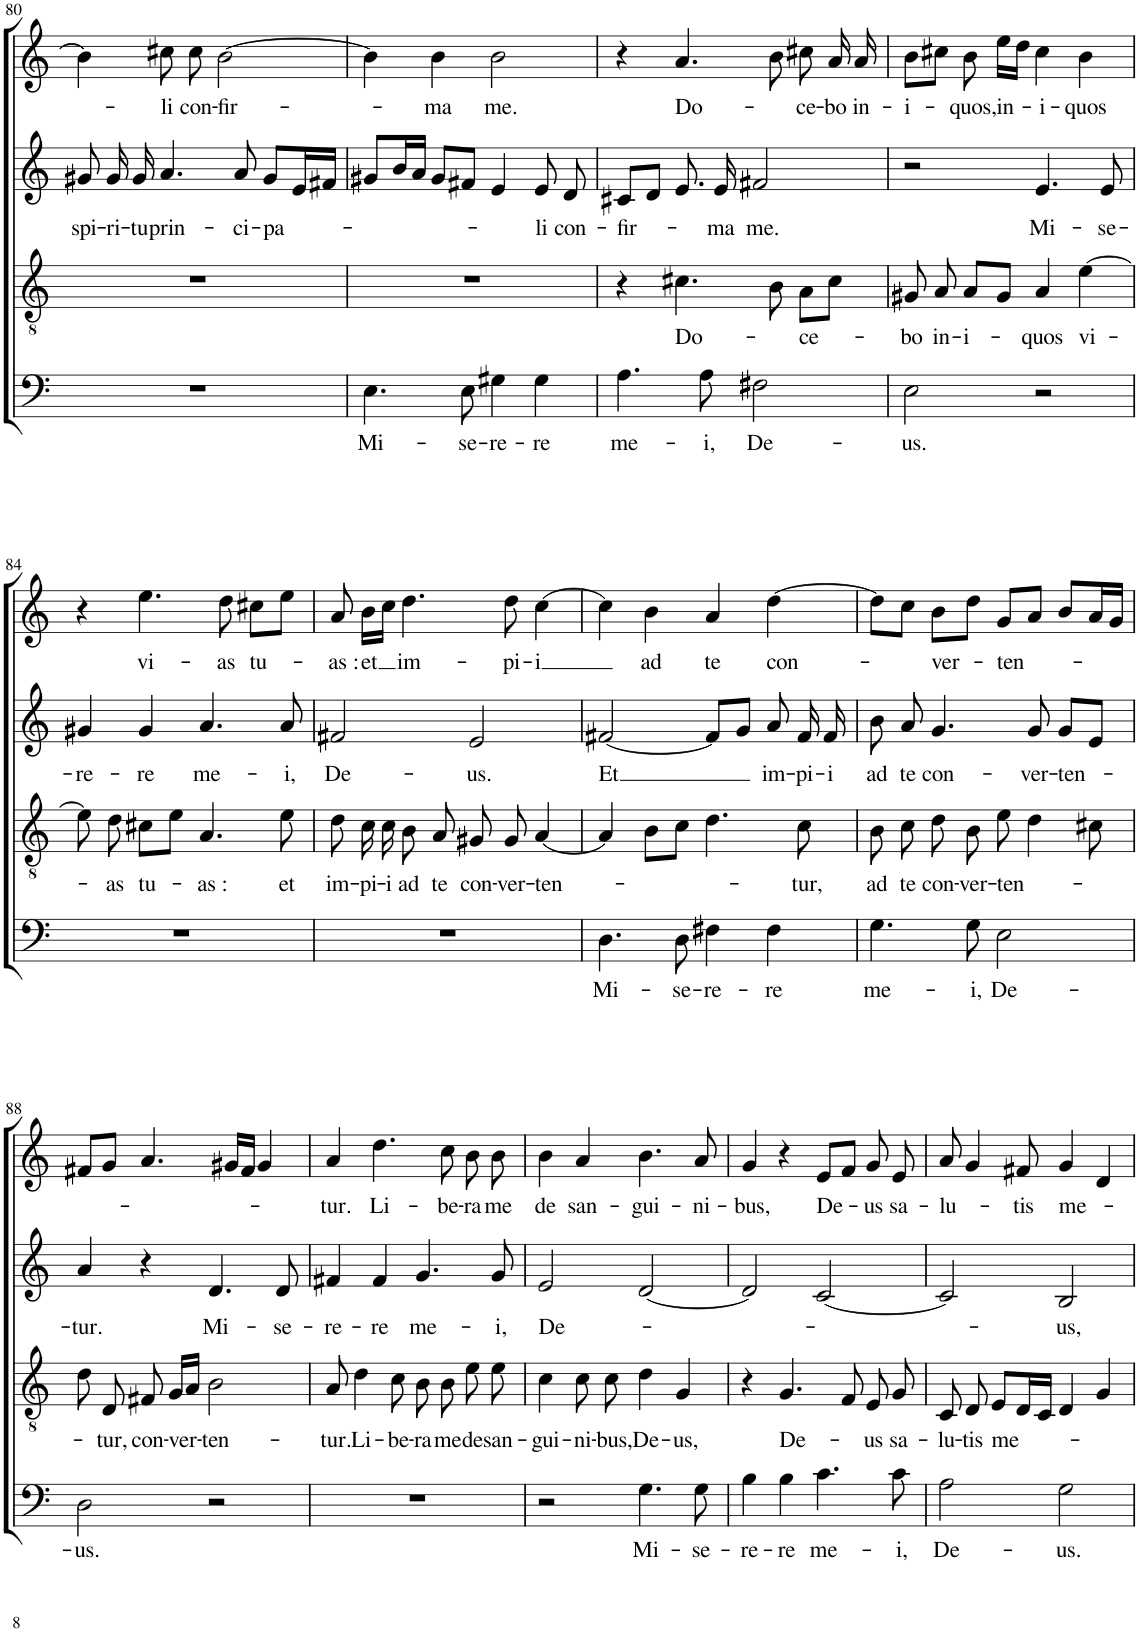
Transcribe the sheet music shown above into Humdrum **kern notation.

**kern	**text	**kern	**text	**kern	**text	**kern	**text
*part4	*part4	*part3	*part3	*part2	*part2	*part1	*part1
*staff4	*staff4	*staff3	*staff3	*staff2	*staff2	*staff1	*staff1
*I"Basso	*	*I"Tenore	*	*I"Alto	*	*I"Soprano	*
!!LO:PB:g=z
*clefF4	*	*clefGv2	*	*clefG2	*	*clefG2	*
*k[]	*	*k[]	*	*k[]	*	*k[]	*
*M4/4	*	*M4/4	*	*M4/4	*	*M4/4	*
*met(c)	*	*met(c)	*	*met(c)	*	*met(c)	*
=80	=80	=80	=80	=80	=80	=80	=80
!	!	!	!	!	!LO:LY:b	!	!
1r	.	1r	.	8g#X/	spi-	4b\]	.
!	!	!	!	!	!LO:LY:b	!	!
.	.	.	.	16g#/	-ri-	.	.
!	!	!	!	!	!LO:LY:b	!	!
.	.	.	.	16g#/	-tu	.	.
!	!	!	!	!	!LO:LY:b	!	!LO:LY:b
.	.	.	.	4.a/	prin-	8cc#X\	-li
!	!	!	!	!	!	!	!LO:LY:b
.	.	.	.	.	.	8cc#\	con-
!	!	!	!	!	!	!	!LO:LY:b
.	.	.	.	.	.	[2b\	-fir-
!	!	!	!	!	!LO:LY:b	!	!
.	.	.	.	8a/	-ci-	.	.
!	!	!	!	!	!LO:LY:b	!	!
.	.	.	.	8g#/L	-pa-	.	.
.	.	.	.	16e/L	.	.	.
.	.	.	.	16f#X/JJ	.	.	.
=81	=81	=81	=81	=81	=81	=81	=81
!	!LO:LY:b	!	!	!	!	!	!
4.E\	Mi-	1r	.	8g#X/L	.	4b\]	.
.	.	.	.	16b/L	.	.	.
.	.	.	.	16a/JJ	.	.	.
!	!	!	!	!	!	!	!LO:LY:b
.	.	.	.	8g#/L	.	4b\	-ma
!	!LO:LY:b	!	!	!	!	!	!
8E\	-se-	.	.	8f#X/J	.	.	.
!	!LO:LY:b	!	!	!	!	!	!LO:LY:b
4G#X\	-re-	.	.	4e/	.	2b\	me.
!	!LO:LY:b	!	!	!	!LO:LY:b	!	!
4G#\	-re	.	.	8e/	li	.	.
!	!	!	!	!	!LO:LY:b	!	!
.	.	.	.	8d/	con-	.	.
=82	=82	=82	=82	=82	=82	=82	=82
!	!LO:LY:b	!	!	!	!LO:LY:b	!	!
4.A\	me-	4r	.	8c#X/L	-fir-	4r	.
.	.	.	.	8d/J	.	.	.
!	!	!	!LO:LY:b	!	!	!	!LO:LY:b
.	.	4.c#X\	Do-	8.e/	.	4.a/	Do-
!	!LO:LY:b	!	!	!	!	!	!
8A\	-i,	.	.	.	.	.	.
!	!	!	!	!	!LO:LY:b	!	!
.	.	.	.	16e/	-ma	.	.
!	!LO:LY:b	!	!	!	!LO:LY:b	!	!
2F#X\	De-	.	.	2f#X/	me.	.	.
.	.	8B\	.	.	.	8b\	.
!	!	!	!LO:LY:b	!	!	!	!LO:LY:b
.	.	8A\L	-ce-	.	.	8cc#X\	-ce-
!	!	!	!	!	!	!	!LO:LY:b
.	.	8c#\J	.	.	.	16a/	-bo
!	!	!	!	!	!	!	!LO:LY:b
.	.	.	.	.	.	16a/	in-
=83	=83	=83	=83	=83	=83	=83	=83
!	!LO:LY:b	!	!LO:LY:b	!	!	!	!LO:LY:b
2E\	-us.	8G#X/	-bo	2r	.	8b\L	-i-
!	!	!	!LO:LY:b	!	!	!	!
.	.	8A/	in-	.	.	8cc#X\J	.
!	!	!	!LO:LY:b	!	!	!	!LO:LY:b
.	.	8A/L	-i-	.	.	8b\	-quos,
!	!	!	!	!	!	!	!LO:LY:b
.	.	8G#/J	.	.	.	16ee\LL	in-
.	.	.	.	.	.	16dd\JJ	.
!	!	!	!LO:LY:b	!	!LO:LY:b	!	!LO:LY:b
2r	.	4A/	-quos	4.e/	Mi-	4cc#\	-i-
!	!	!	!LO:LY:b	!	!	!	!LO:LY:b
.	.	[4e\	vi-	.	.	4b\	-quos
!	!	!	!	!	!LO:LY:b	!	!
.	.	.	.	8e/	-se-	.	.
!!LO:LB:g=z
=84	=84	=84	=84	=84	=84	=84	=84
!	!	!	!	!	!LO:LY:b	!	!
1r	.	8e\]	.	4g#X/	-re-	4r	.
!	!	!	!LO:LY:b	!	!	!	!
.	.	8d\	-as	.	.	.	.
!	!	!	!LO:LY:b	!	!LO:LY:b	!	!LO:LY:b
.	.	8c#X\L	tu-	4g#/	-re	4.ee\	vi-
.	.	8e\J	.	.	.	.	.
!	!	!	!LO:LY:b	!	!LO:LY:b	!	!
.	.	4.A/	-as :	4.a/	me-	.	.
!	!	!	!	!	!	!	!LO:LY:b
.	.	.	.	.	.	8dd\	-as
!	!	!	!	!	!	!	!LO:LY:b
.	.	.	.	.	.	8cc#X\L	tu-
!	!	!	!LO:LY:b	!	!LO:LY:b	!	!
.	.	8e\	et	8a/	-i,	8ee\J	.
=85	=85	=85	=85	=85	=85	=85	=85
!	!	!	!LO:LY:b	!	!LO:LY:b	!	!LO:LY:b
1r	.	8d\	im-	2f#X/	De-	8a/	-as :
!	!	!	!LO:LY:b	!	!	!	!LO:LY:b
.	.	16c\	-pi-	.	.	16b\LL	et
!	!	!	!LO:LY:b	!	!	!	!
.	.	16c\	-i	.	.	16cc\JJ	.
!	!	!	!LO:LY:b	!	!	!	!LO:LY:b
.	.	8B\	ad	.	.	4.dd\	im-
!	!	!	!LO:LY:b	!	!	!	!
.	.	8A/	te	.	.	.	.
!	!	!	!LO:LY:b	!	!LO:LY:b	!	!
.	.	8G#X/	con-	2e/	-us.	.	.
!	!	!	!LO:LY:b	!	!	!	!LO:LY:b
.	.	8G#/	-ver-	.	.	8dd\	-pi-
!	!	!	!LO:LY:b	!	!	!	!LO:LY:b
.	.	[4A/	-ten-	.	.	[4cc\	-i
=86	=86	=86	=86	=86	=86	=86	=86
!	!LO:LY:b	!	!	!	!LO:LY:b	!	!
4.D\	Mi-	4A/]	.	[2f#X/	Et	4cc\]	.
!	!	!	!	!	!	!	!LO:LY:b
.	.	8B\L	.	.	.	4b\	ad
!	!LO:LY:b	!	!	!	!	!	!
8D\	-se-	8c\J	.	.	.	.	.
!	!LO:LY:b	!	!	!	!	!	!LO:LY:b
4F#X\	-re-	4.d\	.	8f#/L]	.	4a/	te
.	.	.	.	8g/J	.	.	.
!	!LO:LY:b	!	!	!	!LO:LY:b	!	!LO:LY:b
4F#\	-re	.	.	8a/	im-	[4dd\	con-
!	!	!	!LO:LY:b	!	!LO:LY:b	!	!
.	.	8c\	-tur,	16f#/	-pi-	.	.
!	!	!	!	!	!LO:LY:b	!	!
.	.	.	.	16f#/	-i	.	.
=87	=87	=87	=87	=87	=87	=87	=87
!	!LO:LY:b	!	!LO:LY:b	!	!LO:LY:b	!	!
4.G\	me-	8B\	ad	8b\	ad	8dd\L]	.
!	!	!	!LO:LY:b	!	!LO:LY:b	!	!
.	.	8c\	te	8a/	te	8cc\J	.
!	!	!	!LO:LY:b	!	!LO:LY:b	!	!LO:LY:b
.	.	8d\	con-	4.g/	con-	8b\L	-ver-
!	!LO:LY:b	!	!LO:LY:b	!	!	!	!
8G\	-i,	8B\	-ver-	.	.	8dd\J	.
!	!LO:LY:b	!	!LO:LY:b	!	!	!	!LO:LY:b
2E\	De-	8e\	-ten-	.	.	8g/L	-ten-
!	!	!	!	!	!LO:LY:b	!	!
.	.	4d\	.	8g/	-ver-	8a/J	.
!	!	!	!	!	!LO:LY:b	!	!
.	.	.	.	8g/L	-ten-	8b/L	.
.	.	8c#X\	.	8e/J	.	16a/L	.
.	.	.	.	.	.	16g/JJ	.
!!LO:LB:g=z
=88	=88	=88	=88	=88	=88	=88	=88
!	!LO:LY:b	!	!	!	!LO:LY:b	!	!
2D\	-us.	8d\	.	4a/	-tur.	8f#X/L	.
!	!	!	!LO:LY:b	!	!	!	!
.	.	8D/	-tur,	.	.	8g/J	.
!	!	!	!LO:LY:b	!	!	!	!
.	.	8F#X/	con-	4r	.	4.a/	.
!	!	!	!LO:LY:b	!	!	!	!
.	.	16G/LL	-ver-	.	.	.	.
.	.	16A/JJ	.	.	.	.	.
!	!	!	!LO:LY:b	!	!LO:LY:b	!	!
2r	.	2B\	-ten-	4.d/	Mi-	.	.
.	.	.	.	.	.	16g#X/LL	.
.	.	.	.	.	.	16f#/JJ	.
.	.	.	.	.	.	4g#/	.
!	!	!	!	!	!LO:LY:b	!	!
.	.	.	.	8d/	-se-	.	.
=89	=89	=89	=89	=89	=89	=89	=89
!	!	!	!LO:LY:b	!	!LO:LY:b	!	!LO:LY:b
1r	.	8A/	-tur.	4f#X/	-re-	4a/	-tur.
!	!	!	!LO:LY:b	!	!	!	!
.	.	4d\	Li-	.	.	.	.
!	!	!	!	!	!LO:LY:b	!	!LO:LY:b
.	.	.	.	4f#/	-re	4.dd\	Li-
!	!	!	!LO:LY:b	!	!	!	!
.	.	8c\	-be-	.	.	.	.
!	!	!	!LO:LY:b	!	!LO:LY:b	!	!
.	.	8B\	-ra	4.g/	me-	.	.
!	!	!	!LO:LY:b	!	!	!	!LO:LY:b
.	.	8B\	me	.	.	8cc\	-be-
!	!	!	!LO:LY:b	!	!	!	!LO:LY:b
.	.	8e\	de	.	.	8b\	-ra
!	!	!	!LO:LY:b	!	!LO:LY:b	!	!LO:LY:b
.	.	8e\	san-	8g/	-i,	8b\	me
=90	=90	=90	=90	=90	=90	=90	=90
!	!	!	!LO:LY:b	!	!LO:LY:b	!	!LO:LY:b
2r	.	4c\	-gui-	2e/	De-	4b\	de
!	!	!	!LO:LY:b	!	!	!	!LO:LY:b
.	.	8c\	-ni-	.	.	4a/	san-
!	!	!	!LO:LY:b	!	!	!	!
.	.	8c\	-bus,	.	.	.	.
!	!LO:LY:b	!	!LO:LY:b	!	!	!	!LO:LY:b
4.G\	Mi-	4d\	De-	[2d/	.	4.b\	-gui-
!	!	!	!LO:LY:b	!	!	!	!
.	.	4G/	-us,	.	.	.	.
!	!LO:LY:b	!	!	!	!	!	!LO:LY:b
8G\	-se-	.	.	.	.	8a/	-ni-
=91	=91	=91	=91	=91	=91	=91	=91
!	!LO:LY:b	!	!	!	!	!	!LO:LY:b
4B\	-re-	4r	.	2d/]	.	4g/	-bus,
!	!LO:LY:b	!	!LO:LY:b	!	!	!	!
4B\	-re	4.G/	De-	.	.	4r	.
!	!LO:LY:b	!	!	!	!	!	!LO:LY:b
4.c\	me-	.	.	[2c/	.	8e/L	De-
.	.	8F/	.	.	.	8f/J	.
!	!	!	!LO:LY:b	!	!	!	!LO:LY:b
.	.	8E/	-us	.	.	8g/	-us
!	!LO:LY:b	!	!LO:LY:b	!	!	!	!LO:LY:b
8c\	-i,	8G/	sa-	.	.	8e/	sa-
=92	=92	=92	=92	=92	=92	=92	=92
!	!LO:LY:b	!	!LO:LY:b	!	!	!	!LO:LY:b
2A\	De-	8C/	-lu-	2c/]	.	8a/	-lu-
!	!	!	!LO:LY:b	!	!	!	!
.	.	8D/	-tis	.	.	4g/	.
!	!	!	!LO:LY:b	!	!	!	!
.	.	8E/L	me-	.	.	.	.
!	!	!	!	!	!	!	!LO:LY:b
.	.	16D/L	.	.	.	8f#X/	-tis
.	.	16C/JJ	.	.	.	.	.
!	!LO:LY:b	!	!	!	!LO:LY:b	!	!LO:LY:b
2G\	-us.	4D/	.	2B/	-us,	4g/	me-
.	.	4G/	.	.	.	4d/	.
=	=	=	=	=	=	=	=
*-	*-	*-	*-	*-	*-	*-	*-
